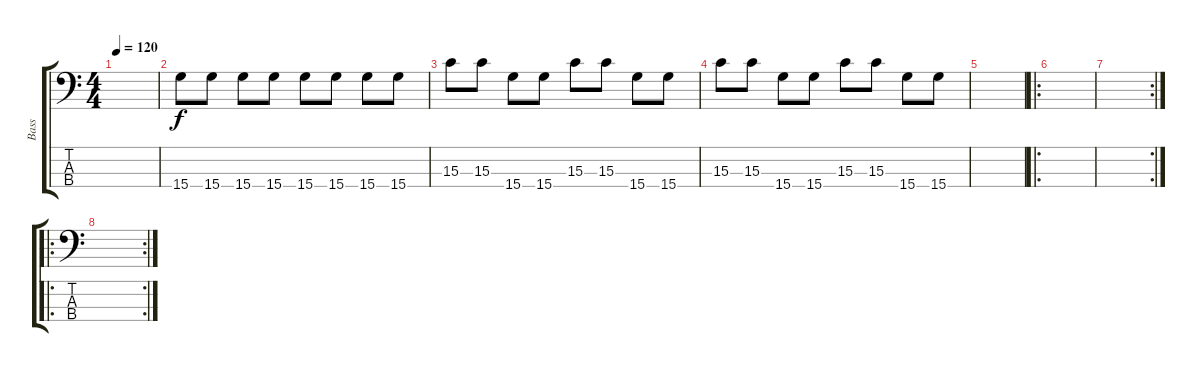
\track ("Bass" "Bass") {instrument electricbasspick}
\staff {score tabs}
\tuning (G2 D2 A1 E1) {hide}
\ts (4 4)
\tempo 120
\clef f4
\ks c
|
15.4.8 15.4.8 15.4.8 15.4.8 15.4.8 15.4.8 15.4.8 15.4.8 |
15.3.8 15.3.8 15.4.8 15.4.8 15.3.8 15.3.8 15.4.8 15.4.8 |
15.3.8 15.3.8 15.4.8 15.4.8 15.3.8 15.3.8 15.4.8 15.4.8 |
|
\ro
|
\rc 2
|
\ro
\rc 2
